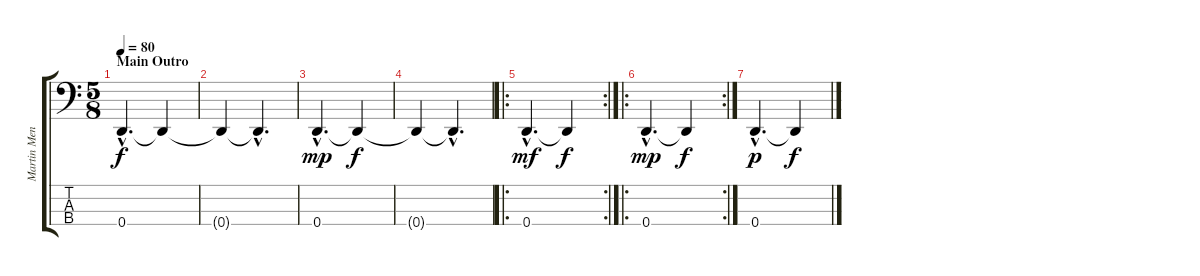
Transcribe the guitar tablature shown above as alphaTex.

\track ("Martin Mendez" "Martin Men") {instrument electricbassfinger}
\staff {score tabs}
\tuning (G2 D2 A1 D1) {hide}
\ts (5 8)
\section ("" "Main Outro")
\tempo 80
\clef f4
\ks c
0.4{hac}.4{d dy f} 0.4{t}.4 |
0.4{t}.4 0.4{hac t}.4{d} |
0.4{hac}.4{d dy mp} 0.4{t}.4{dy f} |
0.4{t}.4 0.4{hac t}.4{d} |
\ro
\rc 2
0.4{hac}.4{d dy mf} 0.4{t}.4{dy f} |
\ro
\rc 2
0.4{hac}.4{d dy mp} 0.4{t}.4{dy f} |
0.4{hac}.4{d dy p} 0.4{t}.4{dy f}
